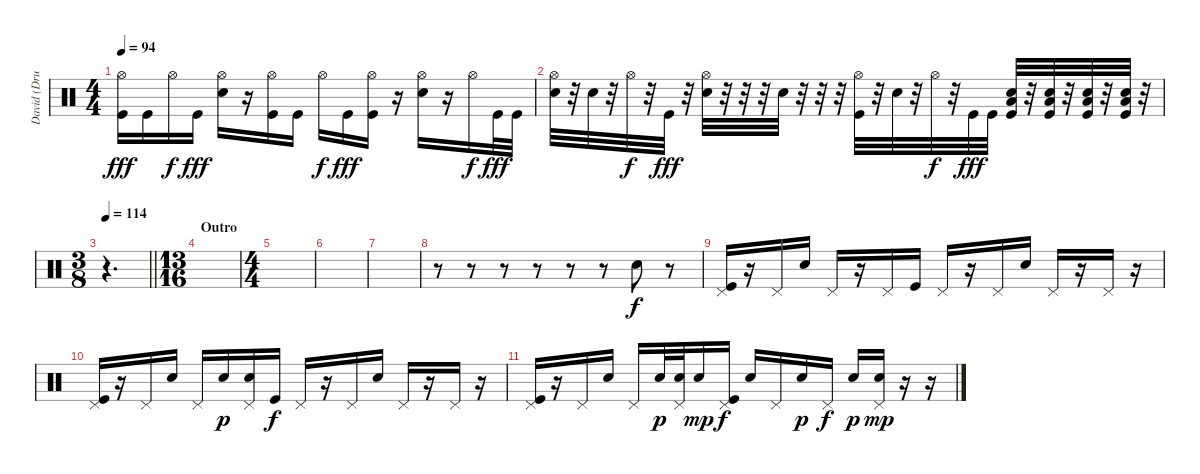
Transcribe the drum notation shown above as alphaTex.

\track ("David (Drums)" "David (Dru") {instrument percussion}
\staff {score}
\articulation defaults
\ts (4 4)
\tempo 94
\clef neutral
\ks c
("Hi-Hat (open)" "Kick (hit)").16{dy fff} "Kick (hit)".16 "Hi-Hat (open)".16{dy f} "Kick (hit)".16{dy fff} ("Hi-Hat (open)" "Electric Snare (hit)").16 r.16 ("Hi-Hat (open)" "Kick (hit)").16 "Kick (hit)".16 "Hi-Hat (open)".16{dy f} "Kick (hit)".16{dy fff} ("Hi-Hat (open)" "Kick (hit)").16 r.16 ("Hi-Hat (open)" "Electric Snare (hit)").16 r.16 "Hi-Hat (open)".16{dy f} "Kick (hit)".32{dy fff} "Kick (hit)".32 |
("Hi-Hat (open)" "Electric Snare (hit)").32 r.32 "Electric Snare (hit)".32 r.32 "Hi-Hat (open)".32{dy f} r.32 "Kick (hit)".32{dy fff} r.32 ("Hi-Hat (open)" "Electric Snare (hit)").32 r.32 r.32 r.32 "Electric Snare (hit)".32 r.32 r.32 r.32 ("Hi-Hat (open)" "Kick (hit)").32 r.32 "Electric Snare (hit)".32 r.32 "Hi-Hat (open)".32{dy f} r.32 "Kick (hit)".32{dy fff} "Kick (hit)".32 ("Low Floor Tom (hit)" "Kick (hit)" "Electric Snare (hit)").32 r.32 ("Low Floor Tom (hit)" "Kick (hit)" "Electric Snare (hit)").32 r.32 ("Low Floor Tom (hit)" "Kick (hit)" "Electric Snare (hit)").32 r.32 ("Low Floor Tom (hit)" "Kick (hit)" "Electric Snare (hit)").32 r.32 |
\ts (3 8)
\tempo 114
\barLineRight lightlight
r.4{d} |
\ts (13 16)
\section ("" "Outro")
|
\ts (4 4)
|
|
|
r.8 r.8 r.8 r.8 r.8 r.8 "Electric Snare (hit)".8{dy f} r.8 |
("Pedal Hi-Hat (hit)" "Kick (hit)").16 r.16 "Pedal Hi-Hat (hit)".16 "Electric Snare (hit)".16 "Pedal Hi-Hat (hit)".16 r.16 "Pedal Hi-Hat (hit)".16 "Kick (hit)".16 "Pedal Hi-Hat (hit)".16 r.16 "Pedal Hi-Hat (hit)".16 "Electric Snare (hit)".16 "Pedal Hi-Hat (hit)".16 r.16 "Pedal Hi-Hat (hit)".16 r.16 |
("Pedal Hi-Hat (hit)" "Kick (hit)").16{volume 11} r.16 "Pedal Hi-Hat (hit)".16 "Electric Snare (hit)".16{volume 9} "Pedal Hi-Hat (hit)".16 "Electric Snare (hit)".16{dy p} ("Pedal Hi-Hat (hit)" "Electric Snare (hit)").16 "Kick (hit)".16{dy f} "Pedal Hi-Hat (hit)".16{volume 9} r.16 "Pedal Hi-Hat (hit)".16 "Electric Snare (hit)".16{volume 8} "Pedal Hi-Hat (hit)".16 r.16{volume 9} "Pedal Hi-Hat (hit)".16 r.16 |
("Pedal Hi-Hat (hit)" "Kick (hit)").16{volume 8} r.16 "Pedal Hi-Hat (hit)".16 "Electric Snare (hit)".16{volume 6} "Pedal Hi-Hat (hit)".16 "Electric Snare (hit)".32{dy p volume 7} ("Pedal Hi-Hat (hit)" "Electric Snare (hit)").32 "Electric Snare (hit)".16{dy mp} ("Pedal Hi-Hat (hit)" "Kick (hit)").16{dy f volume 6} "Electric Snare (hit)".16 "Pedal Hi-Hat (hit)".16{volume 5} "Electric Snare (hit)".16{dy p} "Pedal Hi-Hat (hit)".16{dy f volume 4} "Electric Snare (hit)".16{dy p} ("Pedal Hi-Hat (hit)" "Electric Snare (hit)").16{dy mp volume 3} r.16{volume 2} r.16{volume 0}
